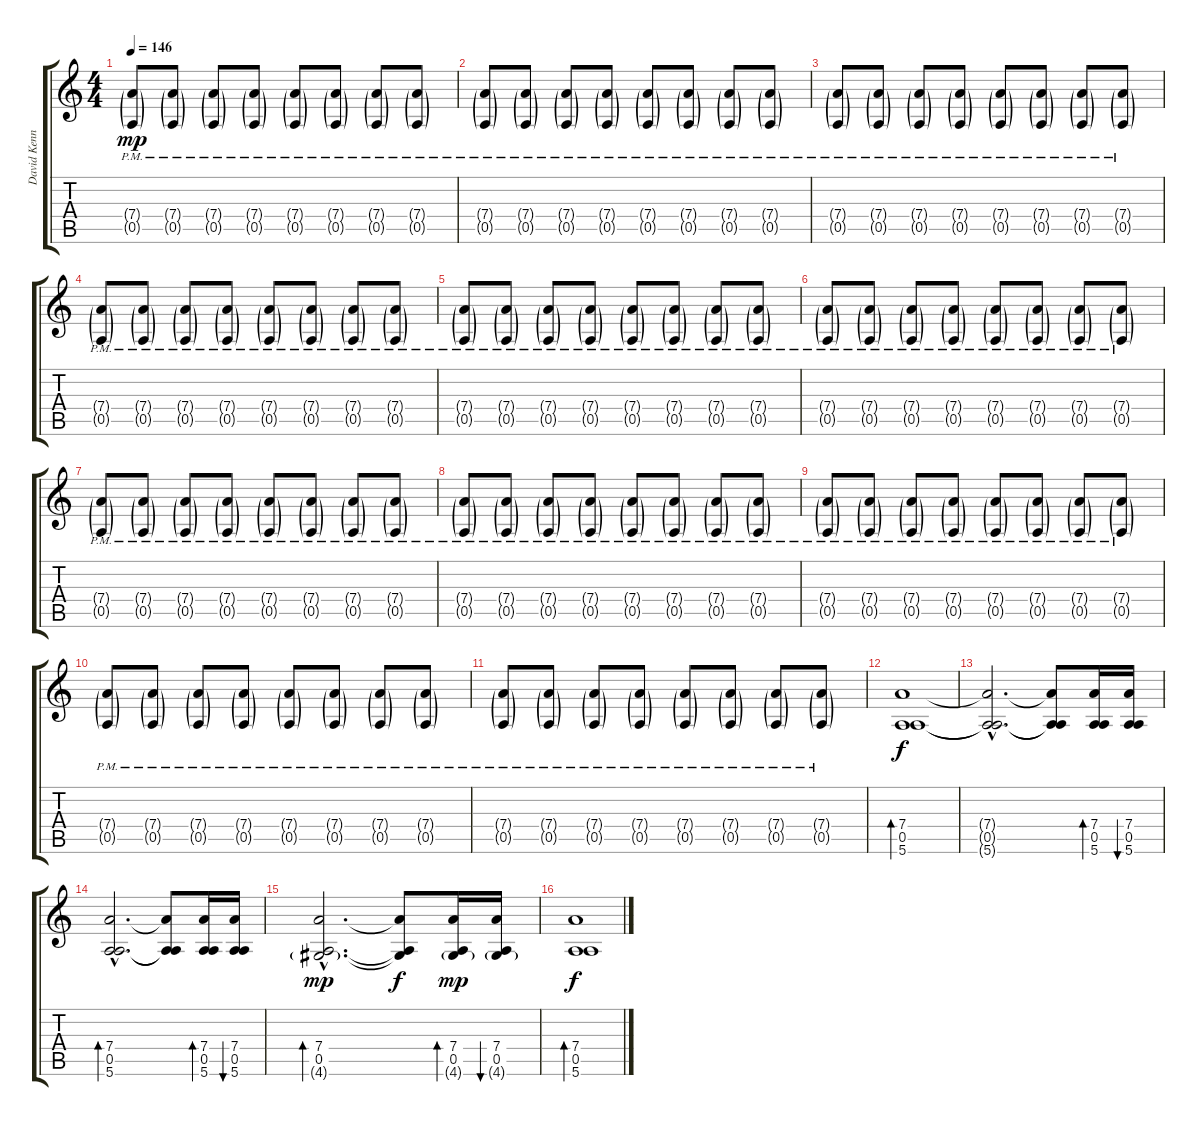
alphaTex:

\track ("David Kennedy" "David Kenn") {instrument distortionguitar}
\staff {score tabs}
\tuning (E4 B3 G3 D3 A2 E2) {hide}
\ts (4 4)
\tempo 146
\clef g2
\ks c
(7.4{g pm} 0.5{g pm}).8{dy mp} (7.4{g pm} 0.5{g pm}).8 (7.4{g pm} 0.5{g pm}).8 (7.4{g pm} 0.5{g pm}).8 (7.4{g pm} 0.5{g pm}).8 (7.4{g pm} 0.5{g pm}).8 (7.4{g pm} 0.5{g pm}).8 (7.4{g pm} 0.5{g pm}).8 |
(7.4{g pm} 0.5{g pm}).8 (7.4{g pm} 0.5{g pm}).8 (7.4{g pm} 0.5{g pm}).8 (7.4{g pm} 0.5{g pm}).8 (7.4{g pm} 0.5{g pm}).8 (7.4{g pm} 0.5{g pm}).8 (7.4{g pm} 0.5{g pm}).8 (7.4{g pm} 0.5{g pm}).8 |
(7.4{g pm} 0.5{g pm}).8 (7.4{g pm} 0.5{g pm}).8 (7.4{g pm} 0.5{g pm}).8 (7.4{g pm} 0.5{g pm}).8 (7.4{g pm} 0.5{g pm}).8 (7.4{g pm} 0.5{g pm}).8 (7.4{g pm} 0.5{g pm}).8 (7.4{g pm} 0.5{g pm}).8 |
(7.4{g pm} 0.5{g pm}).8 (7.4{g pm} 0.5{g pm}).8 (7.4{g pm} 0.5{g pm}).8 (7.4{g pm} 0.5{g pm}).8 (7.4{g pm} 0.5{g pm}).8 (7.4{g pm} 0.5{g pm}).8 (7.4{g pm} 0.5{g pm}).8 (7.4{g pm} 0.5{g pm}).8 |
(7.4{g pm} 0.5{g pm}).8 (7.4{g pm} 0.5{g pm}).8 (7.4{g pm} 0.5{g pm}).8 (7.4{g pm} 0.5{g pm}).8 (7.4{g pm} 0.5{g pm}).8 (7.4{g pm} 0.5{g pm}).8 (7.4{g pm} 0.5{g pm}).8 (7.4{g pm} 0.5{g pm}).8 |
(7.4{g pm} 0.5{g pm}).8 (7.4{g pm} 0.5{g pm}).8 (7.4{g pm} 0.5{g pm}).8 (7.4{g pm} 0.5{g pm}).8 (7.4{g pm} 0.5{g pm}).8 (7.4{g pm} 0.5{g pm}).8 (7.4{g pm} 0.5{g pm}).8 (7.4{g pm} 0.5{g pm}).8 |
(7.4{g pm} 0.5{g pm}).8 (7.4{g pm} 0.5{g pm}).8 (7.4{g pm} 0.5{g pm}).8 (7.4{g pm} 0.5{g pm}).8 (7.4{g pm} 0.5{g pm}).8 (7.4{g pm} 0.5{g pm}).8 (7.4{g pm} 0.5{g pm}).8 (7.4{g pm} 0.5{g pm}).8 |
(7.4{g pm} 0.5{g pm}).8 (7.4{g pm} 0.5{g pm}).8 (7.4{g pm} 0.5{g pm}).8 (7.4{g pm} 0.5{g pm}).8 (7.4{g pm} 0.5{g pm}).8 (7.4{g pm} 0.5{g pm}).8 (7.4{g pm} 0.5{g pm}).8 (7.4{g pm} 0.5{g pm}).8 |
(7.4{g pm} 0.5{g pm}).8 (7.4{g pm} 0.5{g pm}).8 (7.4{g pm} 0.5{g pm}).8 (7.4{g pm} 0.5{g pm}).8 (7.4{g pm} 0.5{g pm}).8 (7.4{g pm} 0.5{g pm}).8 (7.4{g pm} 0.5{g pm}).8 (7.4{g pm} 0.5{g pm}).8 |
(7.4{g pm} 0.5{g pm}).8 (7.4{g pm} 0.5{g pm}).8 (7.4{g pm} 0.5{g pm}).8 (7.4{g pm} 0.5{g pm}).8 (7.4{g pm} 0.5{g pm}).8 (7.4{g pm} 0.5{g pm}).8 (7.4{g pm} 0.5{g pm}).8 (7.4{g pm} 0.5{g pm}).8 |
(7.4{g pm} 0.5{g pm}).8 (7.4{g pm} 0.5{g pm}).8 (7.4{g pm} 0.5{g pm}).8 (7.4{g pm} 0.5{g pm}).8 (7.4{g pm} 0.5{g pm}).8 (7.4{g pm} 0.5{g pm}).8 (7.4{g pm} 0.5{g pm}).8 (7.4{g pm} 0.5{g pm}).8 |
(7.4 0.5 5.6).1{bd 60 dy f volume 12 instrument electricguitarclean} |
(7.4{hac t} 0.5{hac t} 5.6{hac t}).2{d} (7.4{t} 0.5{t} 5.6{t}).8 (7.4 0.5 5.6).16{bd 60} (7.4 0.5 5.6).16{bu 60} |
(7.4{hac} 0.5{hac} 5.6{hac}).2{d bd 60} (7.4{t} 0.5{t} 5.6{t}).8 (7.4 0.5 5.6).16{bd 60} (7.4 0.5 5.6).16{bu 60} |
(7.4{hac} 0.5{hac} 4.6{g hac}).2{d bd 60 dy mp} (7.4{t} 0.5{t} 4.6{t}).8{dy f} (7.4 0.5 4.6{g}).16{bd 60 dy mp} (7.4 0.5 4.6{g}).16{bu 60} |
(7.4 0.5 5.6).1{bd 60 dy f}
